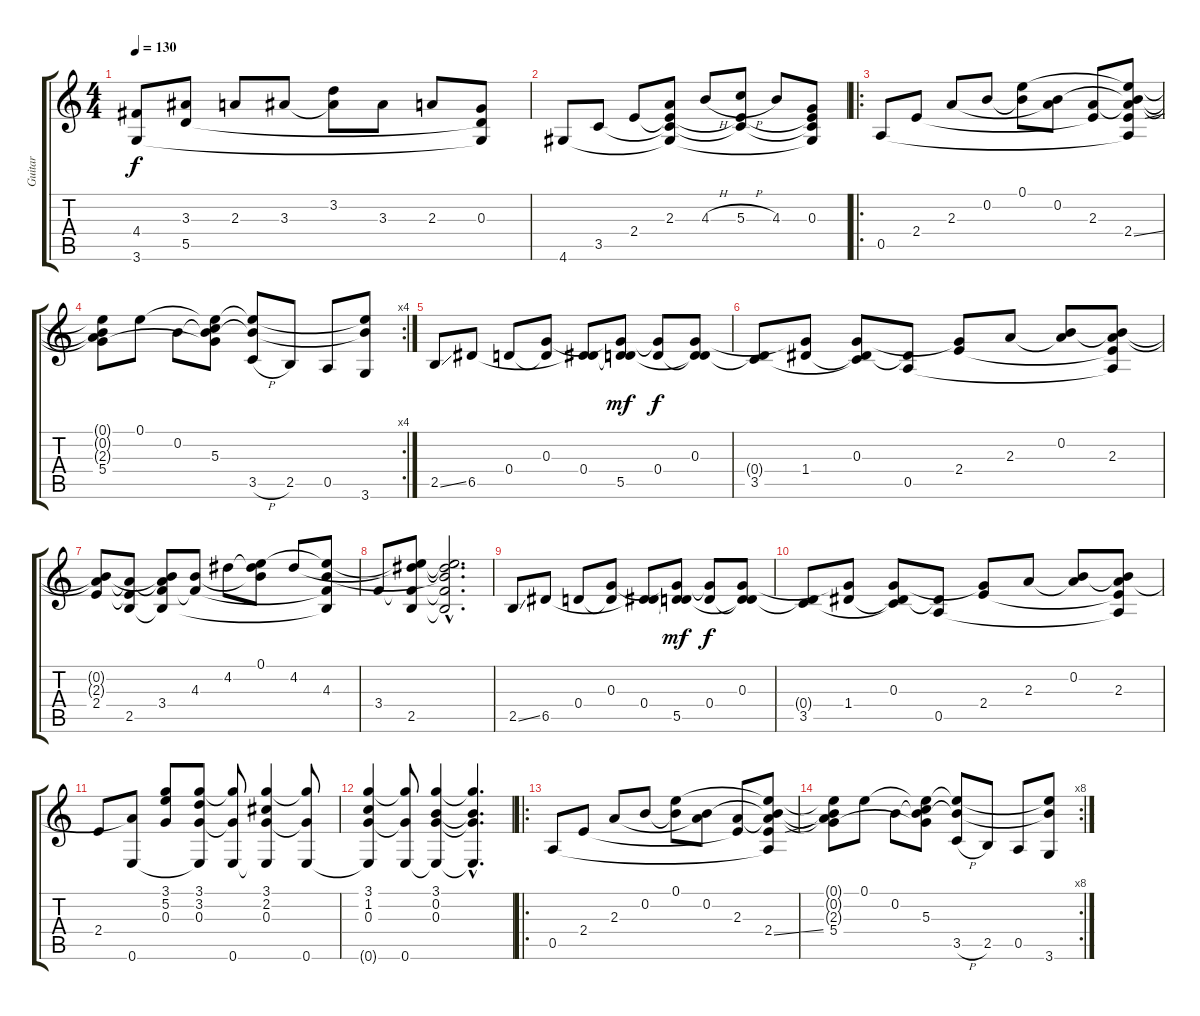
\track ("Guitar" "Guitar") {instrument acousticguitarsteel}
\staff {score tabs}
\tuning (E4 B3 G3 D3 A2 E2) {hide}
\ts (4 4)
\tempo 130
\clef g2
\ks c
(4.4{t} 3.6).8{dy f} (3.3{t} 5.5).8 2.3.8 3.3.8 (3.2 3.3{t}).8 3.3.8 2.3.8 (0.3 5.5{t} 3.6{t}).8 |
4.6.8 3.5.8 2.4.8 (2.3 2.4{t} 3.5{t} 4.6{t}).8 4.3{h}.8 (5.3{h} 2.4{t} 3.5{t}).8 4.3.8 (0.3 2.4{t} 3.5{t} 4.6{t}).8 |
\ro
0.5.8 2.4.8 2.3.8 0.2.8 (0.1 0.2{t}).8 (0.2 2.3{t}).8 (2.3 2.4{t}).8 (0.1{t} 0.2{t} 2.3{t} 2.4{ss} 0.5{t}).8 |
\rc 4
(0.1{t} 0.2{t} 2.3{t} 5.4).8 0.1.8 0.2.8 (0.1{t} 0.2{t} 5.3 5.4{t}).8 (0.1{t} 0.2{t} 3.5{h}).8 2.5.8 0.5.8 (0.1{t} 0.2{t} 3.6).8 |
2.5{ss}.8 6.5.8 0.4.8 (0.3 0.4{t}).8 (0.4 6.5{t}).8 (0.3{t} 0.4{t} 5.5).8{dy mf} (0.3{t} 0.4).8{dy f} (0.3 0.4{t} 5.5{t}).8 |
(0.4{t} 3.5).8 (0.3{t} 1.4).8 (0.3 1.4{t} 3.5{t}).8 (1.4{t} 0.5).8 (0.3{t} 2.4).8 2.3.8 (0.2 2.3{t}).8 (0.2{t} 2.3 2.4{t} 0.5{t}).8 |
(0.2{t} 2.3{t} 2.4).8 (2.3{t} 2.4{t} 2.5).8 (0.2{t} 2.3{t} 3.4 2.5{t}).8 (4.3 3.4{t}).8 4.2.8 (0.1 4.2{t} 4.3{t}).8 4.2.8 (0.1{t} 4.3 3.4{t} 2.5{t}).8 |
3.4.8 (0.1{t} 4.2{t} 3.4{t} 2.5).8 (0.1{hac t} 4.2{hac t} 4.3{hac t} 3.4{hac t} 2.5{hac t}).2{d} |
2.5{ss}.8 6.5.8 0.4.8 (0.3 0.4{t}).8 (0.4 6.5{t}).8 (0.3{t} 0.4{t} 5.5).8{dy mf} (0.3{t} 0.4).8{dy f} (0.3 0.4{t} 5.5{t}).8 |
(0.4{t} 3.5).8 (0.3{t} 1.4).8 (0.3 1.4{t} 3.5{t}).8 (1.4{t} 0.5).8 (0.3{t} 2.4).8 2.3.8 (0.2 2.3{t}).8 (0.2{t} 2.3 2.4{t} 0.5{t}).8 |
2.4.8 (2.3{t} 0.6).8 (3.1 5.2 0.3).8 (3.1 3.2 0.3 0.6{t}).8 (3.1{t} 0.3{t} 0.6).8 (3.1 2.2 0.3 0.6{t}).4 (3.1{t} 0.3{t} 0.6).8 |
(3.1 1.2 0.3 0.6{t}).4 (3.1{t} 0.3{t} 0.6).8 (3.1 0.2 0.3 0.6{t}).4 (3.1{hac t} 0.2{hac t} 0.3{hac t} 0.6{hac t}).4{d} |
\ro
0.5.8 2.4.8 2.3.8 0.2.8 (0.1 0.2{t}).8 (0.2 2.3{t}).8 (2.3 2.4{t}).8 (0.1{t} 0.2{t} 2.3{t} 2.4{ss} 0.5{t}).8 |
\rc 8
(0.1{t} 0.2{t} 2.3{t} 5.4).8 0.1.8 0.2.8 (0.1{t} 0.2{t} 5.3 5.4{t}).8 (0.1{t} 0.2{t} 3.5{h}).8 2.5.8 0.5.8 (0.1{t} 0.2{t} 3.6).8
